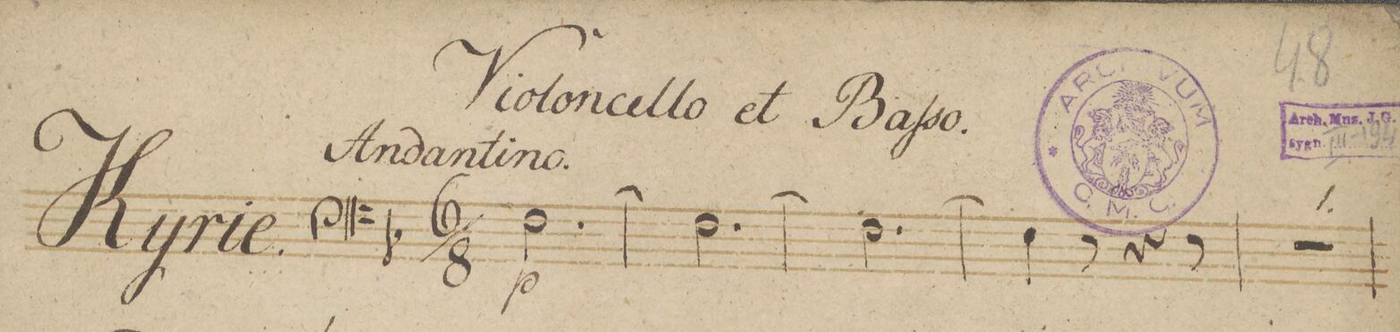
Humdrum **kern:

**kern	**dynam
*I"Violoncello et Baſso.	*
*clefF4	*
*k[b-]	*
*M6/8	*
[2.F\	p
=2	=2
2.F\_	.
=3	=3
2.F\_	.
=4	=4
4F\]	.
8r	.
4r	.
8r	.
=5	=5
2.r	.
=6	=6
*-	*-
